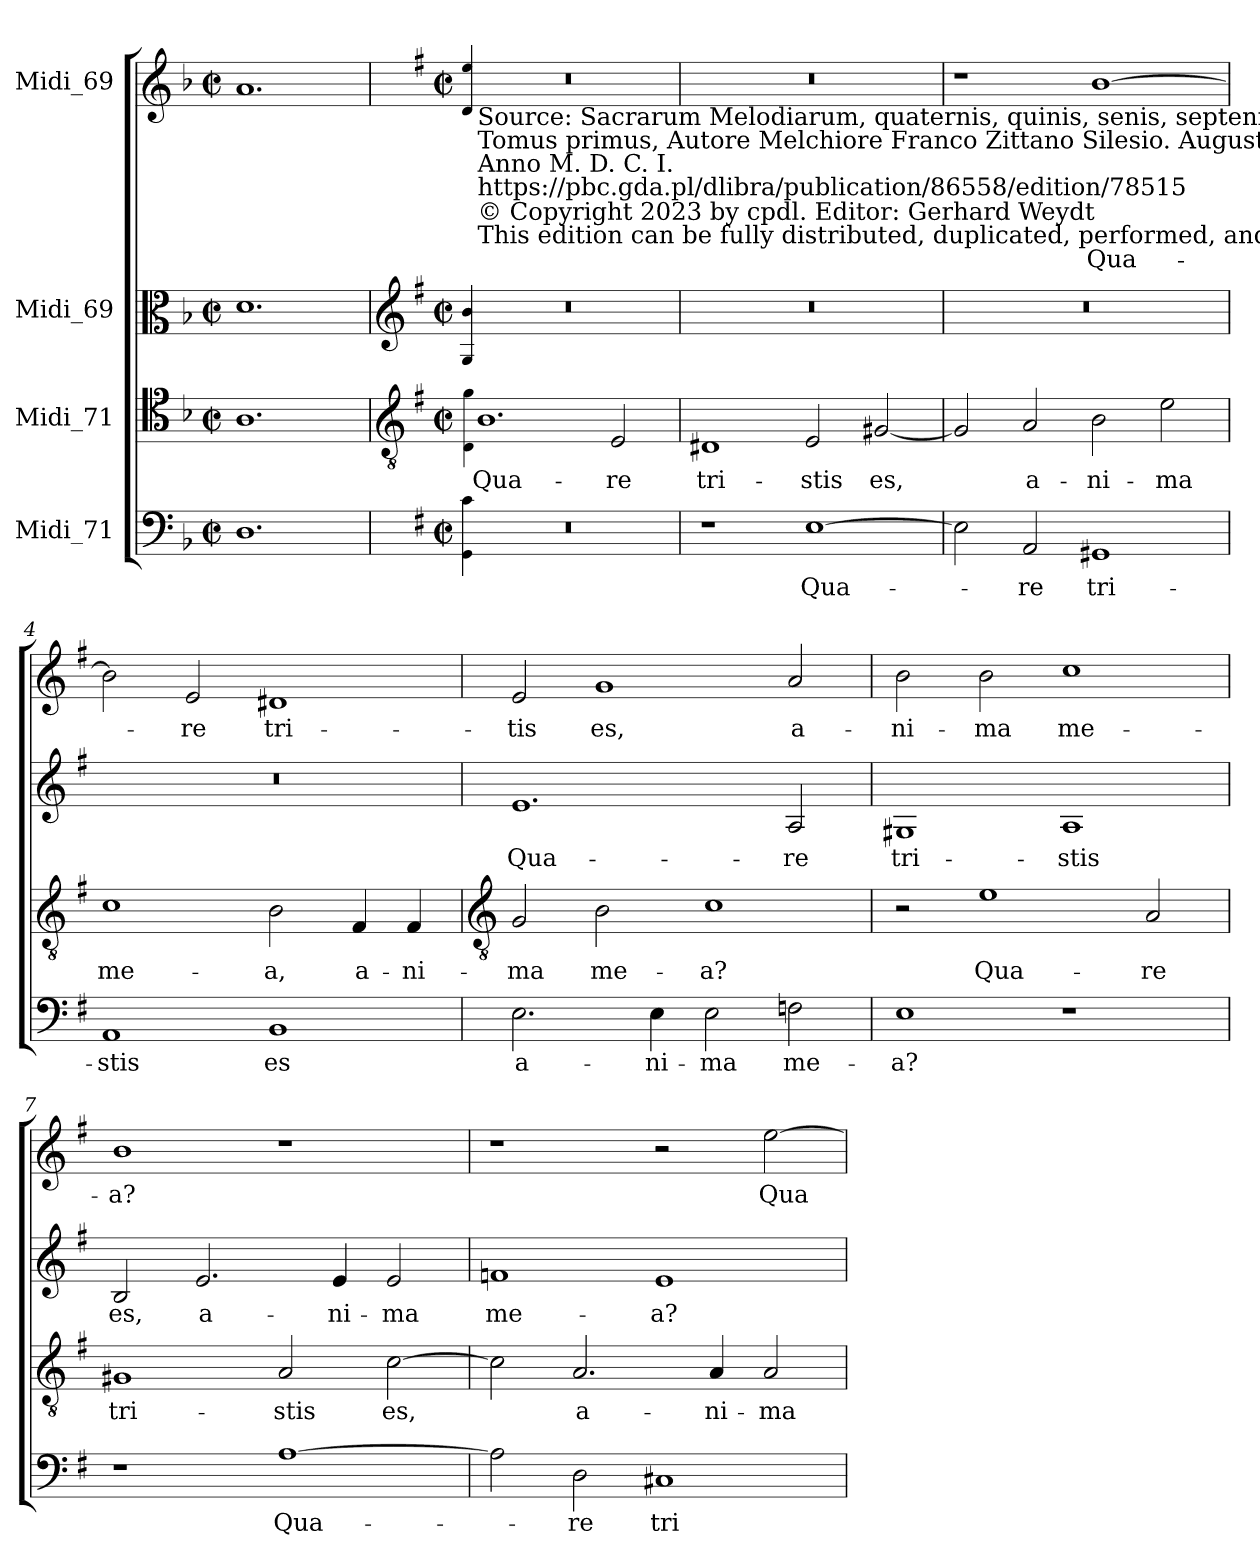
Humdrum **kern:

**kern	**text	**kern	**text	**kern	**text	**kern	**text
*part4	*part4	*part3	*part3	*part2	*part2	*part1	*part1
*staff4	*staff4	*staff3	*staff3	*staff2	*staff2	*staff1	*staff1
*I"Midi_71	*	*I"Midi_71	*	*I"Midi_69	*	*I"Midi_69	*
*clefF4	*	*clefC4	*	*clefC3	*	*clefG2	*
*k[b-]	*	*k[b-]	*	*k[b-]	*	*k[b-]	*
*F:	*	*F:	*	*F:	*	*F:	*
*M4/2	*	*M4/2	*	*M4/2	*	*M4/2	*
*met(c|)	*	*met(c|)	*	*met(c|)	*	*met(c|)	*
=	=	=	=	=	=	=	=
1.D	.	1.A	.	1.d	.	1.a	.
!!LO:LB:g=z
=1	=1	=1	=1	=1	=1	=1	=1
*	*	*clefGv2	*	*clefG2	*	*	*
*k[f#]	*	*k[f#]	*	*k[f#]	*	*k[f#]	*
*G:	*	*G:	*	*G:	*	*G:	*
*M4/2	*	*M4/2	*	*M4/2	*	*M4/2	*
*met(c|)	*	*met(c|)	*	*met(c|)	*	*met(c|)	*
4qqGG 4qqc	.	4qqD 4qqg	.	4qqG 4qqb	.	4qqd 4qqee	.
!	!	!	!	!	!	!LO:TX:b:t=Source&colon; Sacrarum Melodiarum, quaternis, quinis, senis, septenis & octonis vocis concinendarum,\nTomus primus, Autore Melchiore Franco Zittano Silesio. Augusto Vindelicorum, Typis Schonigianis.\nAnno M. D. C. I.\nhttps&colon;//pbc.gda.pl/dlibra/publication/86558/edition/78515	!
!	!	!	!	!	!	!LO:TX:b:t=© Copyright 2023 by cpdl. Editor&colon; Gerhard Weydt\nThis edition can be fully distributed, duplicated, performed, and recorded	!
!	!	!	!LO:LY:b	!	!	!	!
0r	.	1.B	Qua-	0r	.	0r	.
!	!	!	!LO:LY:b	!	!	!	!
.	.	2E	-re	.	.	.	.
=2	=2	=2	=2	=2	=2	=2	=2
!	!	!	!LO:LY:b	!	!	!	!
1r	.	1D#X	tri-	0r	.	0r	.
!	!LO:LY:b	!	!LO:LY:b	!	!	!	!
[1E	Qua-	2E	-stis	.	.	.	.
!	!	!	!LO:LY:b	!	!	!	!
.	.	[2G#X	es,	.	.	.	.
=3	=3	=3	=3	=3	=3	=3	=3
2E]	.	2G#]	.	0r	.	1r	.
!	!LO:LY:b	!	!LO:LY:b	!	!	!	!
2AA	-re	2A	a-	.	.	.	.
!	!LO:LY:b	!	!LO:LY:b	!	!	!	!LO:LY:b
1GG#X	tri-	2B	-ni-	.	.	[1b	Qua-
!	!	!	!LO:LY:b	!	!	!	!
.	.	2e	-ma	.	.	.	.
=4	=4	=4	=4	=4	=4	=4	=4
!	!LO:LY:b	!	!LO:LY:b	!	!	!	!
1AA	-stis	1c	me-	0r	.	2b]	.
!	!	!	!	!	!	!	!LO:LY:b
.	.	.	.	.	.	2e	-re
!	!LO:LY:b	!	!LO:LY:b	!	!	!	!LO:LY:b
1BB	es	2B	-a,	.	.	1d#X	tri-
!	!	!	!LO:LY:b	!	!	!	!
.	.	4F#	a-	.	.	.	.
!	!	!	!LO:LY:b	!	!	!	!
.	.	4F#	-ni-	.	.	.	.
!!LO:LB:g=z
=5	=5	=5	=5	=5	=5	=5	=5
*	*	*clefGv2	*	*	*	*	*
!	!LO:LY:b	!	!LO:LY:b	!	!LO:LY:b	!	!LO:LY:b
2.E	a-	2G	-ma	1.e	Qua-	2e	-tis
!	!	!	!LO:LY:b	!	!	!	!LO:LY:b
.	.	2B	me-	.	.	1g	es,
!	!LO:LY:b	!	!	!	!	!	!
4E	-ni-	.	.	.	.	.	.
!	!LO:LY:b	!	!LO:LY:b	!	!	!	!
2E	-ma	1c	-a?	.	.	.	.
!	!LO:LY:b	!	!	!	!LO:LY:b	!	!LO:LY:b
2Fn	me-	.	.	2A	-re	2a	a-
=6	=6	=6	=6	=6	=6	=6	=6
!	!LO:LY:b	!	!	!	!LO:LY:b	!	!LO:LY:b
1E	-a?	2r	.	1G#X	tri-	2b	-ni-
!	!	!	!LO:LY:b	!	!	!	!LO:LY:b
.	.	1e	Qua-	.	.	2b	-ma
!	!	!	!	!	!LO:LY:b	!	!LO:LY:b
1r	.	.	.	1A	-stis	1cc	me-
!	!	!	!LO:LY:b	!	!	!	!
.	.	2A	-re	.	.	.	.
=7	=7	=7	=7	=7	=7	=7	=7
!	!	!	!LO:LY:b	!	!LO:LY:b	!	!LO:LY:b
1r	.	1G#X	tri-	2B	es,	1b	-a?
!	!	!	!	!	!LO:LY:b	!	!
.	.	.	.	2.e	a-	.	.
!	!LO:LY:b	!	!LO:LY:b	!	!	!	!
[1A	Qua-	2A	-stis	.	.	1r	.
!	!	!	!	!	!LO:LY:b	!	!
.	.	.	.	4e	-ni-	.	.
!	!	!	!LO:LY:b	!	!LO:LY:b	!	!
.	.	[2c	es,	2e	-ma	.	.
=8	=8	=8	=8	=8	=8	=8	=8
!	!	!	!	!	!LO:LY:b	!	!
2A]	.	2c]	.	1fn	me-	1r	.
!	!LO:LY:b	!	!LO:LY:b	!	!	!	!
2D	-re	2.A	a-	.	.	.	.
!	!LO:LY:b	!	!	!	!LO:LY:b	!	!
1C#X	tri-	.	.	1e	-a?	2r	.
!	!	!	!LO:LY:b	!	!	!	!
.	.	4A	-ni-	.	.	.	.
!	!	!	!LO:LY:b	!	!	!	!LO:LY:b
.	.	2A	-ma	.	.	[2ee	Qua-
=	=	=	=	=	=	=	=
*-	*-	*-	*-	*-	*-	*-	*-
